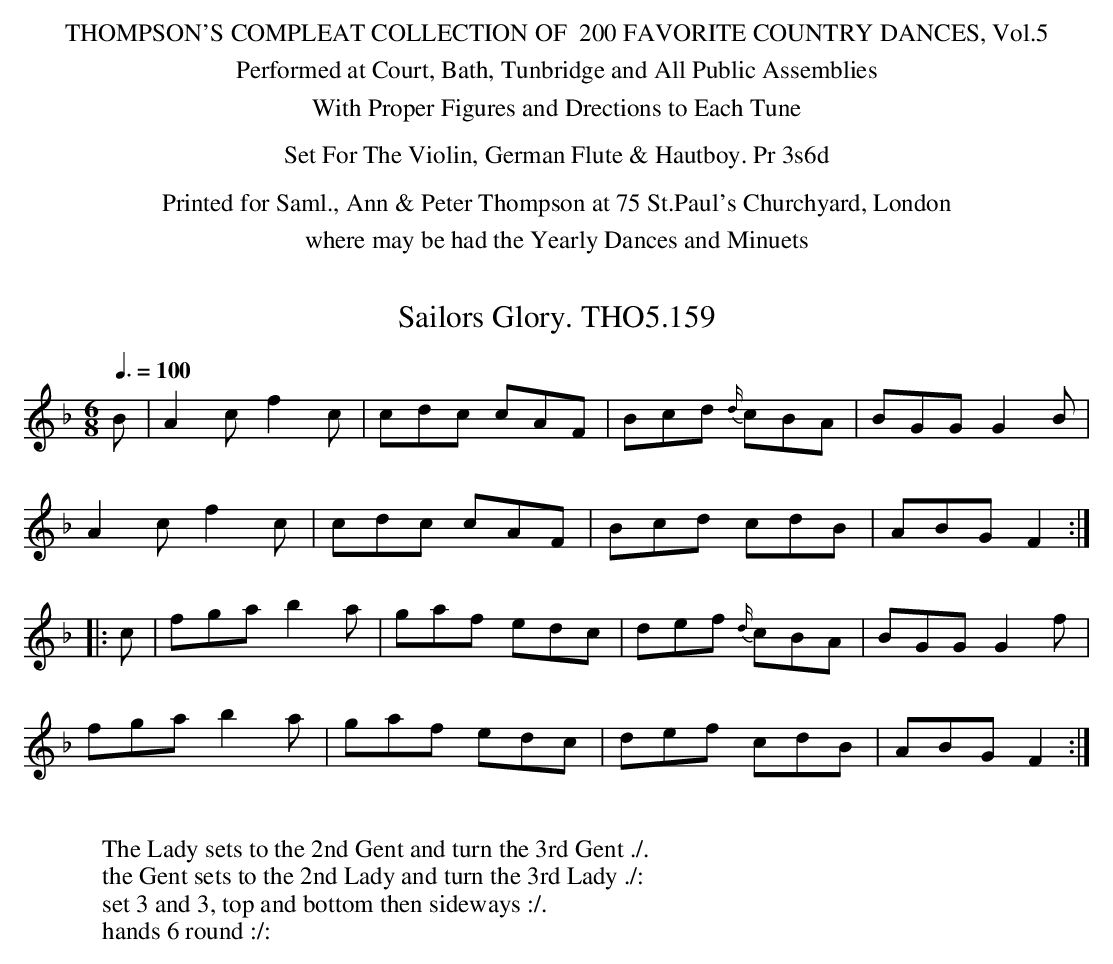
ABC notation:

X:1
T:Sailors Glory. THO5.159
M:6/8
L:1/8
Q:3/8=100
K:F
B|A2c f2c|cdc cAF|Bcd {d/}cBA|BGG G2B|
A2c f2c|cdc cAF|Bcd cdB|ABG F2:|
|:c|fga b2a|gaf edc|def {d/}cBA|BGG G2f|
fga b2a|gaf edc|def cdB|ABG F2:|
W:
W:The Lady sets to the 2nd Gent and turn the 3rd Gent ./.
W:the Gent sets to the 2nd Lady and turn the 3rd Lady ./:
W:set 3 and 3, top and bottom then sideways :/.
W:hands 6 round :/:
